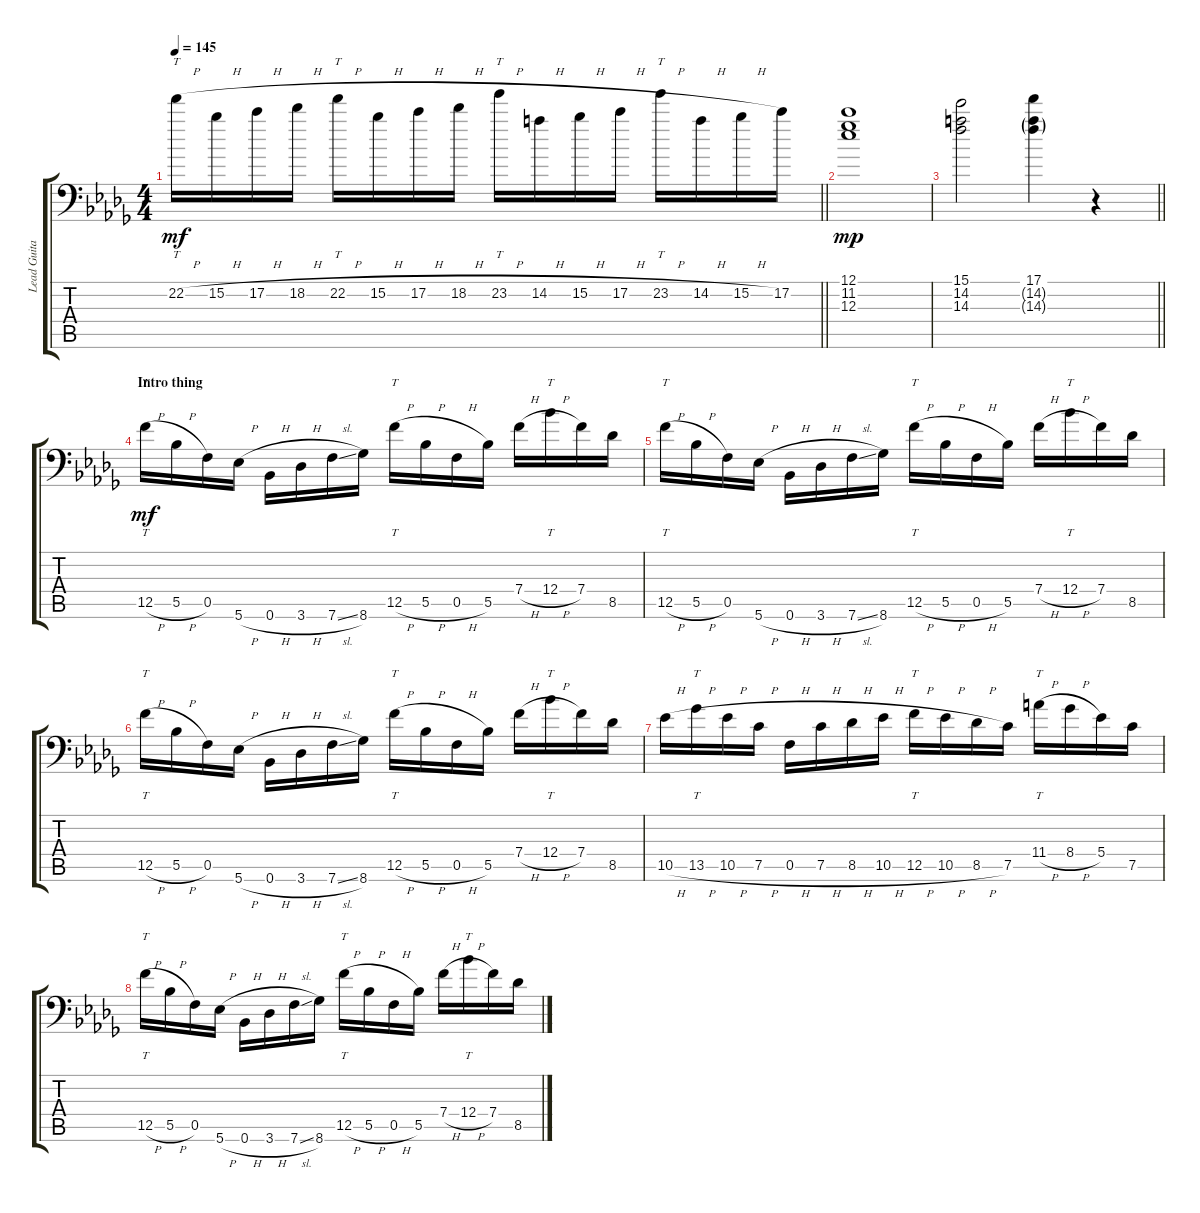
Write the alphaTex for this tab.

\track ("Lead Guitar" "Lead Guita") {instrument distortionguitar}
\staff {score tabs}
\tuning (C4 G3 Eb3 Bb2 F2 Bb1) {hide}
\ts (4 4)
\tempo 145
\clef f4
\barLineRight lightlight
\ks bbminor
22.2{h}.16{tt dy mf} 15.2{h}.16 17.2{h}.16 18.2{h}.16 22.2{h}.16{tt} 15.2{h}.16 17.2{h}.16 18.2{h}.16 23.2{h}.16{tt} 14.2{h}.16 15.2{h}.16 17.2{h}.16 23.2{h}.16{tt} 14.2{h}.16 15.2{h}.16 17.2.16 |
(12.1 11.2 12.3).1{dy mp} |
\barLineRight lightlight
(15.1 14.2 14.3).2 (17.1 14.2{g} 14.3{g}).4 r.4 |
\section ("" "Intro thing")
12.5{h}.16{tt dy mf} 5.5{h}.16 0.5.16 5.6{h}.16 0.6{h}.16 3.6{h}.16 7.6{sl}.16 8.6.16 12.5{h}.16{tt} 5.5{h}.16 0.5{h}.16 5.5.16 7.4{h}.16 12.4{h}.16{tt} 7.4.16 8.5.16 |
12.5{h}.16{tt} 5.5{h}.16 0.5.16 5.6{h}.16 0.6{h}.16 3.6{h}.16 7.6{sl}.16 8.6.16 12.5{h}.16{tt} 5.5{h}.16 0.5{h}.16 5.5.16 7.4{h}.16 12.4{h}.16{tt} 7.4.16 8.5.16 |
12.5{h}.16{tt} 5.5{h}.16 0.5.16 5.6{h}.16 0.6{h}.16 3.6{h}.16 7.6{sl}.16 8.6.16 12.5{h}.16{tt} 5.5{h}.16 0.5{h}.16 5.5.16 7.4{h}.16 12.4{h}.16{tt} 7.4.16 8.5.16 |
10.5{h}.16 13.5{h}.16{tt} 10.5{h}.16 7.5{h}.16 0.5{h}.16 7.5{h}.16 8.5{h}.16 10.5{h}.16 12.5{h}.16{tt} 10.5{h}.16 8.5{h}.16 7.5.16 11.4{h}.16{tt} 8.4{h}.16 5.4.16 7.5.16 |
12.5{h}.16{tt} 5.5{h}.16 0.5.16 5.6{h}.16 0.6{h}.16 3.6{h}.16 7.6{sl}.16 8.6.16 12.5{h}.16{tt} 5.5{h}.16 0.5{h}.16 5.5.16 7.4{h}.16 12.4{h}.16{tt} 7.4.16 8.5.16
